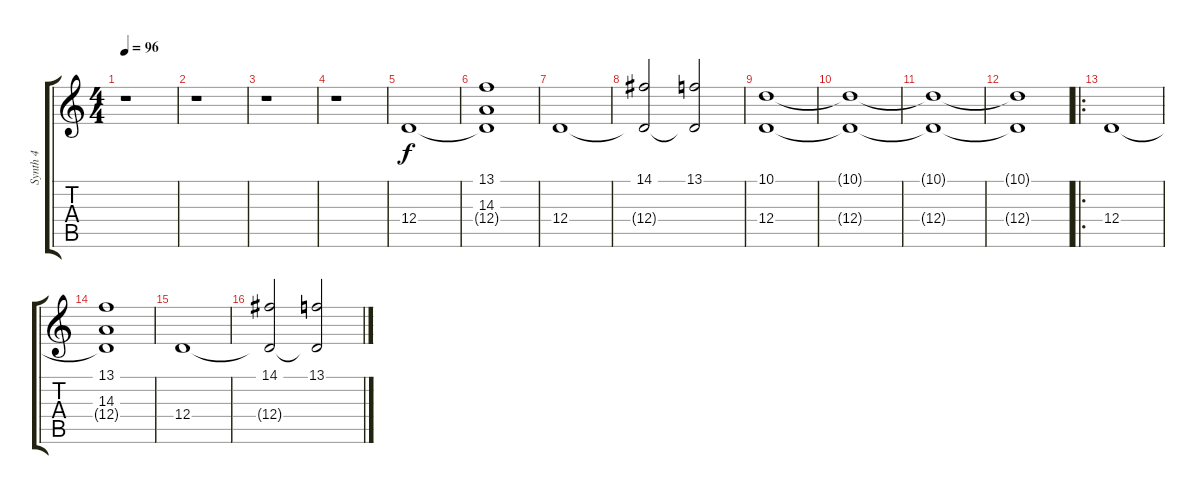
\track ("Synth 4" "Synth 4") {instrument fx6goblins}
\staff {score tabs}
\tuning (E4 B3 G3 D3 A2 E2) {hide}
\ts (4 4)
\tempo 96
\clef g2
\ks c
r.1{dy f instrument fx6goblins} |
r.1 |
r.1 |
r.1 |
12.4.1 |
(13.1 14.3 12.4{t}).1 |
12.4.1 |
(14.1 12.4{t}).2 (13.1 12.4{t}).2 |
(10.1 12.4).1 |
(10.1{t} 12.4{t}).1 |
(10.1{t} 12.4{t}).1 |
(10.1{t} 12.4{t}).1 |
\ro
12.4.1 |
(13.1 14.3 12.4{t}).1 |
12.4.1 |
(14.1 12.4{t}).2 (13.1 12.4{t}).2
